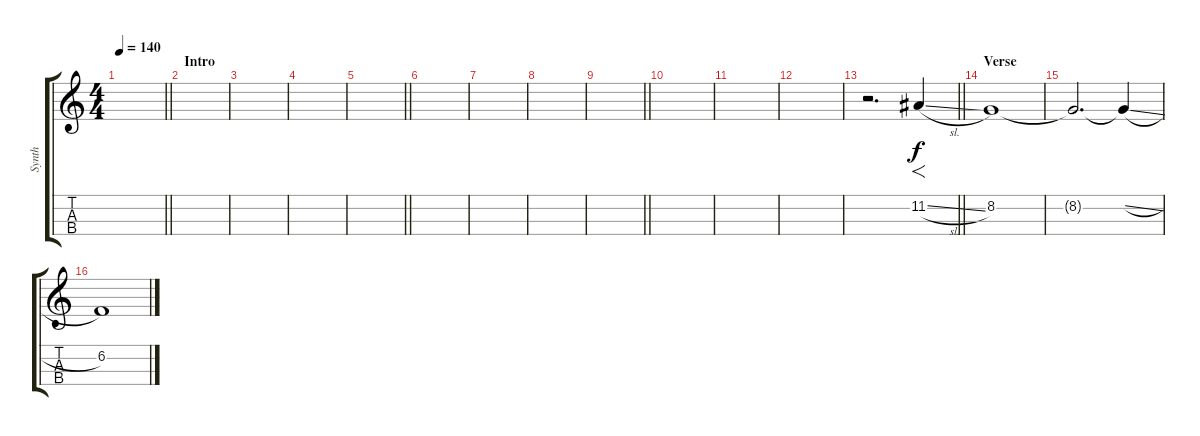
\track ("Synth" "Synth") {instrument tremolostrings}
\staff {score tabs}
\tuning (E4 B3 G3 D3) {hide}
\ts (4 4)
\tempo 140
\clef g2
\barLineRight lightlight
\ks c
|
\section ("" "Intro")
|
|
|
\barLineRight lightlight
|
|
|
|
\barLineRight lightlight
|
|
|
|
\barLineRight lightlight
r.2{d} 11.2{sl}.4{f} |
\section ("" "Verse")
8.2.1 |
8.2{t}.2{d} 8.2{sl t}.4 |
6.2.1
